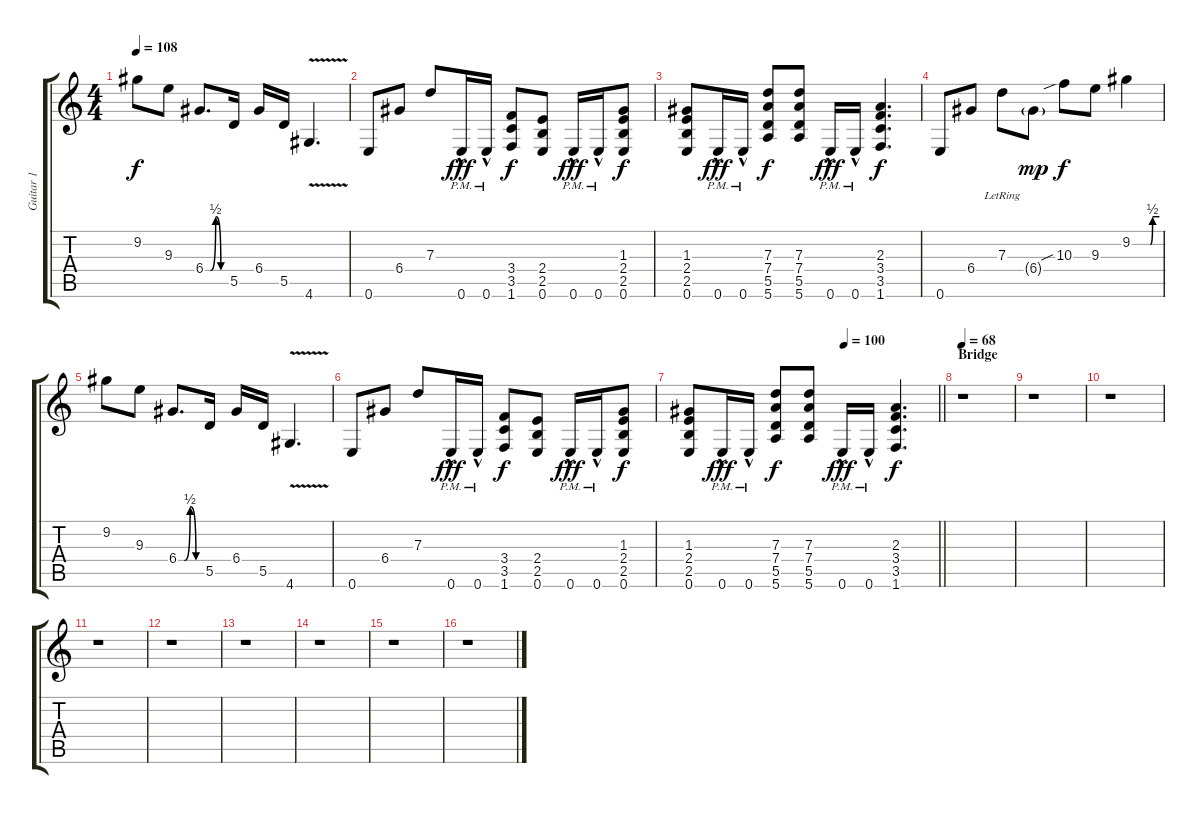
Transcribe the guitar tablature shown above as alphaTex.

\track ("Guitar 1" "Guitar 1") {instrument distortionguitar}
\staff {score tabs}
\tuning (E4 B3 G3 D3 A2 E2) {hide}
\ts (4 4)
\tempo 108
\clef g2
\ks c
9.2.8{dy f} 9.3.8 6.4{be (custom 0 0 15 0 30 2 45 0 60 0)}.8{d} 5.5.16 6.4.16 5.5.16 4.6{v}.4{d} |
0.6.8 6.4.8 7.3.8 0.6{hac pm}.16{dy fff} 0.6{hac pm}.16 (3.4 3.5 1.6).8{dy f} (2.4 2.5 0.6).8 0.6{hac pm}.16{dy fff} 0.6{hac pm}.16 (1.3 2.4 2.5 0.6).8{dy f} |
(1.3 2.4 2.5 0.6).8 0.6{hac pm}.16{dy fff} 0.6{hac pm}.16 (7.3 7.4 5.5 5.6).8{dy f} (7.3 7.4 5.5 5.6).8 0.6{hac pm}.16{dy fff} 0.6{hac pm}.16 (2.3 3.4 3.5 1.6).4{d dy f} |
0.6.8 6.4.8 7.3{lr}.8 6.4{g}.8{dy mp} 10.3{sib}.8{dy f} 9.3.8 9.2{be (custom 0 0 5 0 8 0 15 0 36 0 40 0 45 2 60 2)}.4 |
9.2.8 9.3.8 6.4{be (custom 0 0 15 0 30 2 45 0 60 0)}.8{d} 5.5.16 6.4.16 5.5.16 4.6{v}.4{d} |
0.6.8 6.4.8 7.3.8 0.6{hac pm}.16{dy fff} 0.6{hac pm}.16 (3.4 3.5 1.6).8{dy f} (2.4 2.5 0.6).8 0.6{hac pm}.16{dy fff} 0.6{hac pm}.16 (1.3 2.4 2.5 0.6).8{dy f} |
\tempo (100 0.625)
\barLineRight lightlight
(1.3 2.4 2.5 0.6).8 0.6{hac pm}.16{dy fff} 0.6{hac pm}.16 (7.3 7.4 5.5 5.6).8{dy f} (7.3 7.4 5.5 5.6).8 0.6{hac pm}.16{dy fff} 0.6{hac pm}.16 (2.3 3.4 3.5 1.6).4{d dy f} |
\section ("" "Bridge")
\tempo 68
r.1 |
r.1 |
r.1 |
r.1 |
r.1 |
r.1 |
r.1 |
r.1 |
r.1
